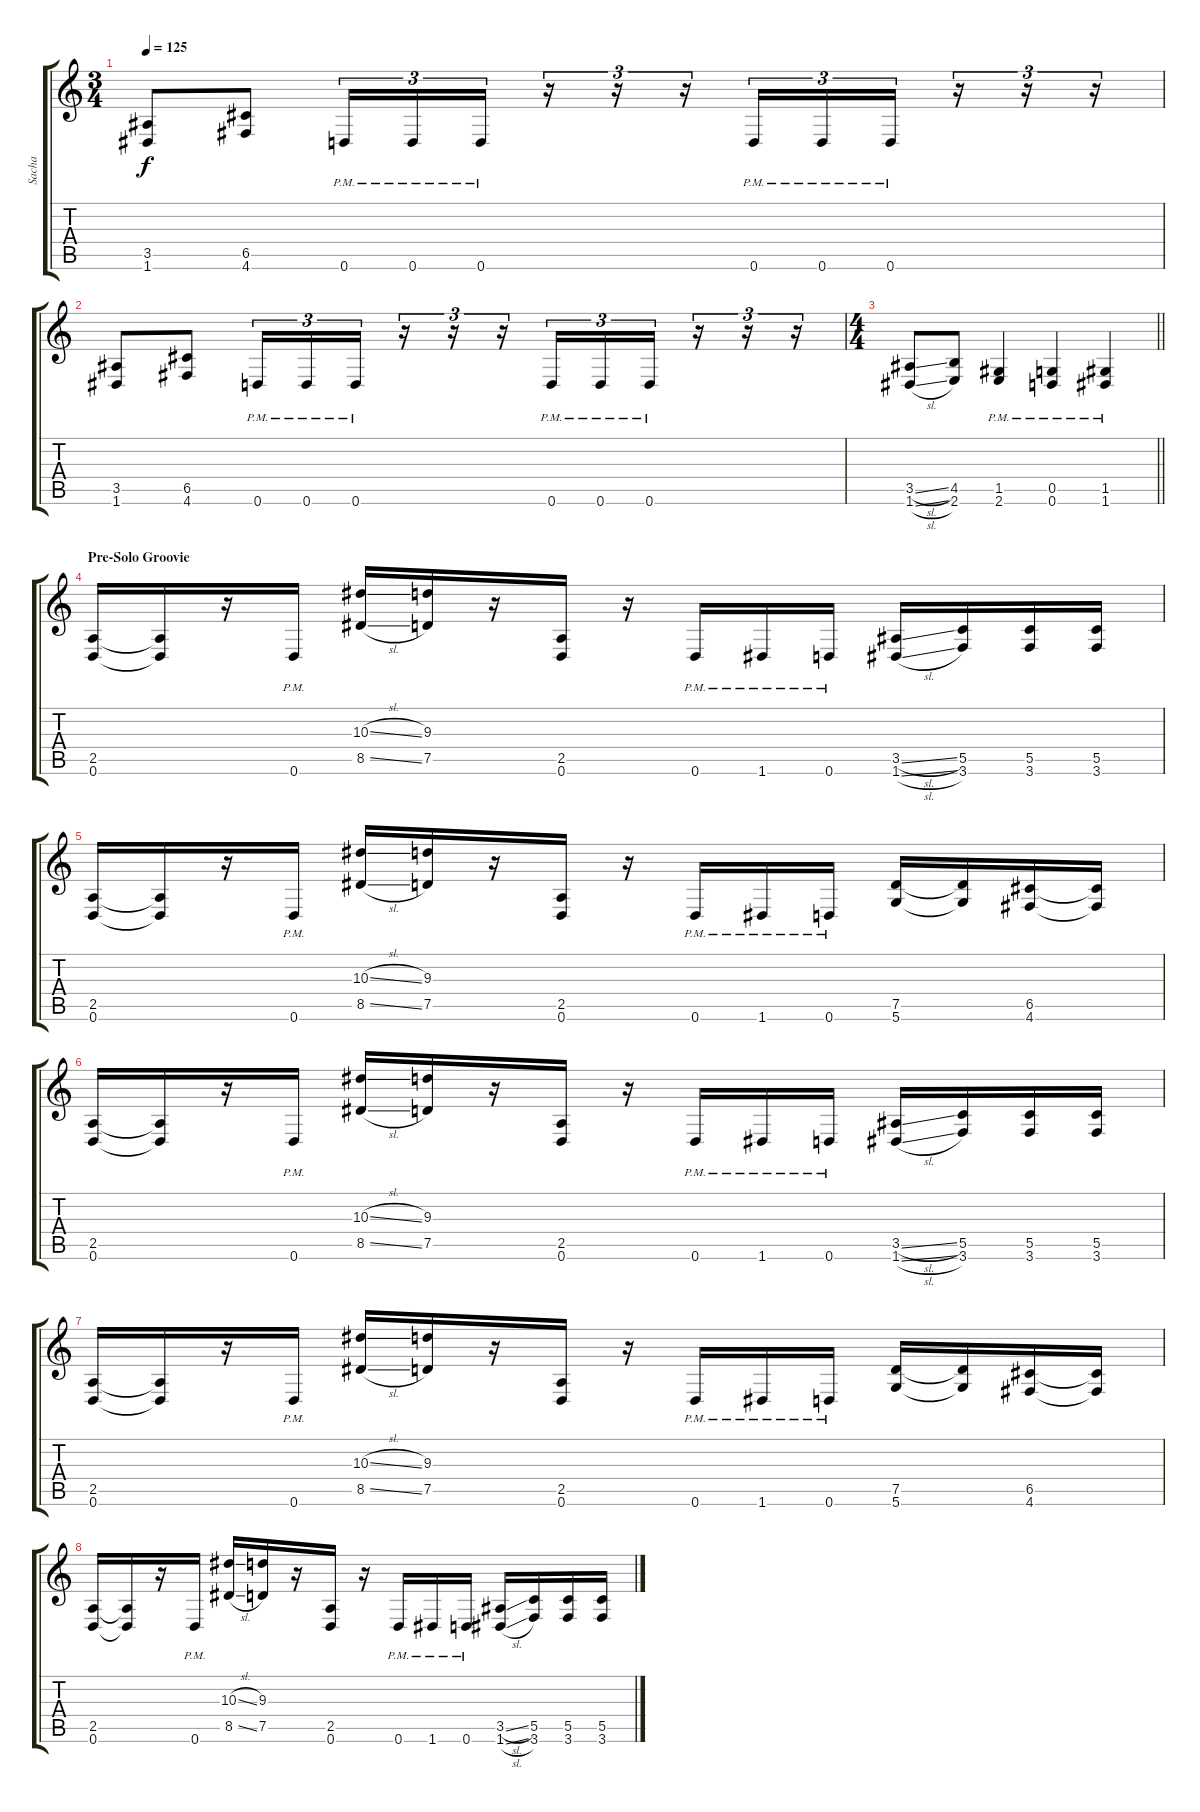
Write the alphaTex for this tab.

\track ("Sacha" "Sacha") {instrument distortionguitar}
\staff {score tabs}
\tuning (D4 A3 F3 C3 G2 D2) {hide}
\ts (3 4)
\tempo 125
\clef g2
\ks c
(3.5 1.6).8{dy f} (6.5 4.6).8 0.6{pm}.16{tu (3 2)} 0.6{pm}.16{tu (3 2)} 0.6{pm}.16{tu (3 2)} r.16{tu (3 2)} r.16{tu (3 2)} r.16{tu (3 2)} 0.6{pm}.16{tu (3 2)} 0.6{pm}.16{tu (3 2)} 0.6{pm}.16{tu (3 2)} r.16{tu (3 2)} r.16{tu (3 2)} r.16{tu (3 2)} |
(3.5 1.6).8 (6.5 4.6).8 0.6{pm}.16{tu (3 2)} 0.6{pm}.16{tu (3 2)} 0.6{pm}.16{tu (3 2)} r.16{tu (3 2)} r.16{tu (3 2)} r.16{tu (3 2)} 0.6{pm}.16{tu (3 2)} 0.6{pm}.16{tu (3 2)} 0.6{pm}.16{tu (3 2)} r.16{tu (3 2)} r.16{tu (3 2)} r.16{tu (3 2)} |
\ts (4 4)
\barLineRight lightlight
(3.5{sl} 1.6{sl}).8 (4.5 2.6).8 (1.5{pm} 2.6{pm}).4 (0.5{pm} 0.6{pm}).4 (1.5{pm} 1.6{pm}).4 |
\section ("" "Pre-Solo Groovie")
(2.5 0.6).16 (2.5{t} 0.6{t}).16 r.16 0.6{pm}.16 (10.3{sl} 8.5{sl}).16 (9.3 7.5).16 r.16 (2.5 0.6).16 r.16 0.6{pm}.16 1.6{pm}.16 0.6{pm}.16 (3.5{sl} 1.6{sl}).16 (5.5 3.6).16 (5.5 3.6).16 (5.5 3.6).16 |
(2.5 0.6).16 (2.5{t} 0.6{t}).16 r.16 0.6{pm}.16 (10.3{sl} 8.5{sl}).16 (9.3 7.5).16 r.16 (2.5 0.6).16 r.16 0.6{pm}.16 1.6{pm}.16 0.6{pm}.16 (7.5 5.6).16 (7.5{t} 5.6{t}).16 (6.5 4.6).16 (6.5{t} 4.6{t}).16 |
(2.5 0.6).16 (2.5{t} 0.6{t}).16 r.16 0.6{pm}.16 (10.3{sl} 8.5{sl}).16 (9.3 7.5).16 r.16 (2.5 0.6).16 r.16 0.6{pm}.16 1.6{pm}.16 0.6{pm}.16 (3.5{sl} 1.6{sl}).16 (5.5 3.6).16 (5.5 3.6).16 (5.5 3.6).16 |
(2.5 0.6).16 (2.5{t} 0.6{t}).16 r.16 0.6{pm}.16 (10.3{sl} 8.5{sl}).16 (9.3 7.5).16 r.16 (2.5 0.6).16 r.16 0.6{pm}.16 1.6{pm}.16 0.6{pm}.16 (7.5 5.6).16 (7.5{t} 5.6{t}).16 (6.5 4.6).16 (6.5{t} 4.6{t}).16 |
(2.5 0.6).16 (2.5{t} 0.6{t}).16 r.16 0.6{pm}.16 (10.3{sl} 8.5{sl}).16 (9.3 7.5).16 r.16 (2.5 0.6).16 r.16 0.6{pm}.16 1.6{pm}.16 0.6{pm}.16 (3.5{sl} 1.6{sl}).16 (5.5 3.6).16 (5.5 3.6).16 (5.5 3.6).16
